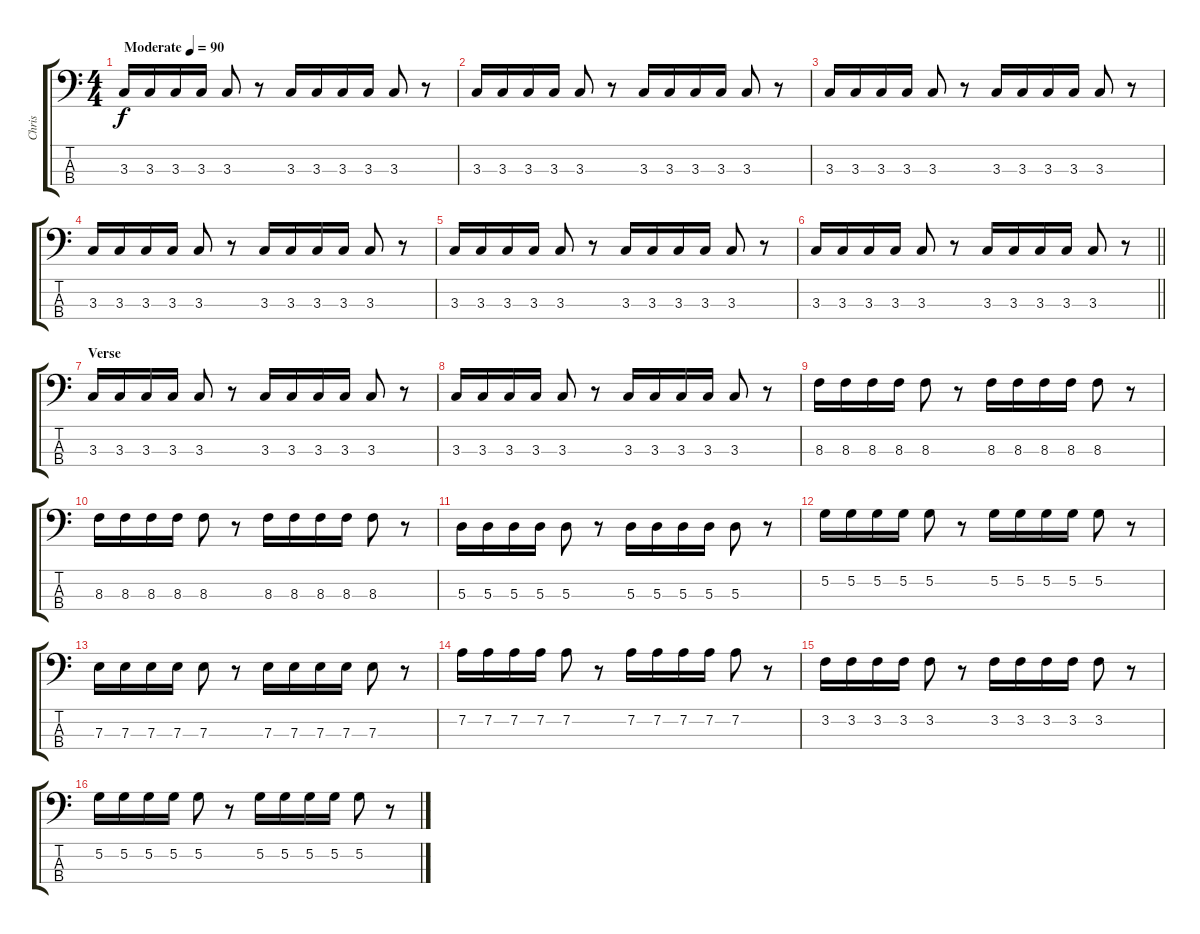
\track ("Chris" "Chris") {instrument electricbasspick}
\staff {score tabs}
\tuning (G2 D2 A1 E1) {hide}
\ts (4 4)
\tempo (90 "Moderate")
\clef f4
\ks c
3.3.16{dy f instrument electricbasspick} 3.3.16 3.3.16 3.3.16 3.3.8 r.8 3.3.16 3.3.16 3.3.16 3.3.16 3.3.8 r.8 |
3.3.16 3.3.16 3.3.16 3.3.16 3.3.8 r.8 3.3.16 3.3.16 3.3.16 3.3.16 3.3.8 r.8 |
3.3.16 3.3.16 3.3.16 3.3.16 3.3.8 r.8 3.3.16 3.3.16 3.3.16 3.3.16 3.3.8 r.8 |
3.3.16 3.3.16 3.3.16 3.3.16 3.3.8 r.8 3.3.16 3.3.16 3.3.16 3.3.16 3.3.8 r.8 |
3.3.16 3.3.16 3.3.16 3.3.16 3.3.8 r.8 3.3.16 3.3.16 3.3.16 3.3.16 3.3.8 r.8 |
\barLineRight lightlight
3.3.16 3.3.16 3.3.16 3.3.16 3.3.8 r.8 3.3.16 3.3.16 3.3.16 3.3.16 3.3.8 r.8 |
\section ("" "Verse")
3.3.16 3.3.16 3.3.16 3.3.16 3.3.8 r.8 3.3.16 3.3.16 3.3.16 3.3.16 3.3.8 r.8 |
3.3.16 3.3.16 3.3.16 3.3.16 3.3.8 r.8 3.3.16 3.3.16 3.3.16 3.3.16 3.3.8 r.8 |
8.3.16 8.3.16 8.3.16 8.3.16 8.3.8 r.8 8.3.16 8.3.16 8.3.16 8.3.16 8.3.8 r.8 |
8.3.16 8.3.16 8.3.16 8.3.16 8.3.8 r.8 8.3.16 8.3.16 8.3.16 8.3.16 8.3.8 r.8 |
5.3.16 5.3.16 5.3.16 5.3.16 5.3.8 r.8 5.3.16 5.3.16 5.3.16 5.3.16 5.3.8 r.8 |
5.2.16 5.2.16 5.2.16 5.2.16 5.2.8 r.8 5.2.16 5.2.16 5.2.16 5.2.16 5.2.8 r.8 |
7.3.16 7.3.16 7.3.16 7.3.16 7.3.8 r.8 7.3.16 7.3.16 7.3.16 7.3.16 7.3.8 r.8 |
7.2.16 7.2.16 7.2.16 7.2.16 7.2.8 r.8 7.2.16 7.2.16 7.2.16 7.2.16 7.2.8 r.8 |
3.2.16 3.2.16 3.2.16 3.2.16 3.2.8 r.8 3.2.16 3.2.16 3.2.16 3.2.16 3.2.8 r.8 |
5.2.16 5.2.16 5.2.16 5.2.16 5.2.8 r.8 5.2.16 5.2.16 5.2.16 5.2.16 5.2.8 r.8
